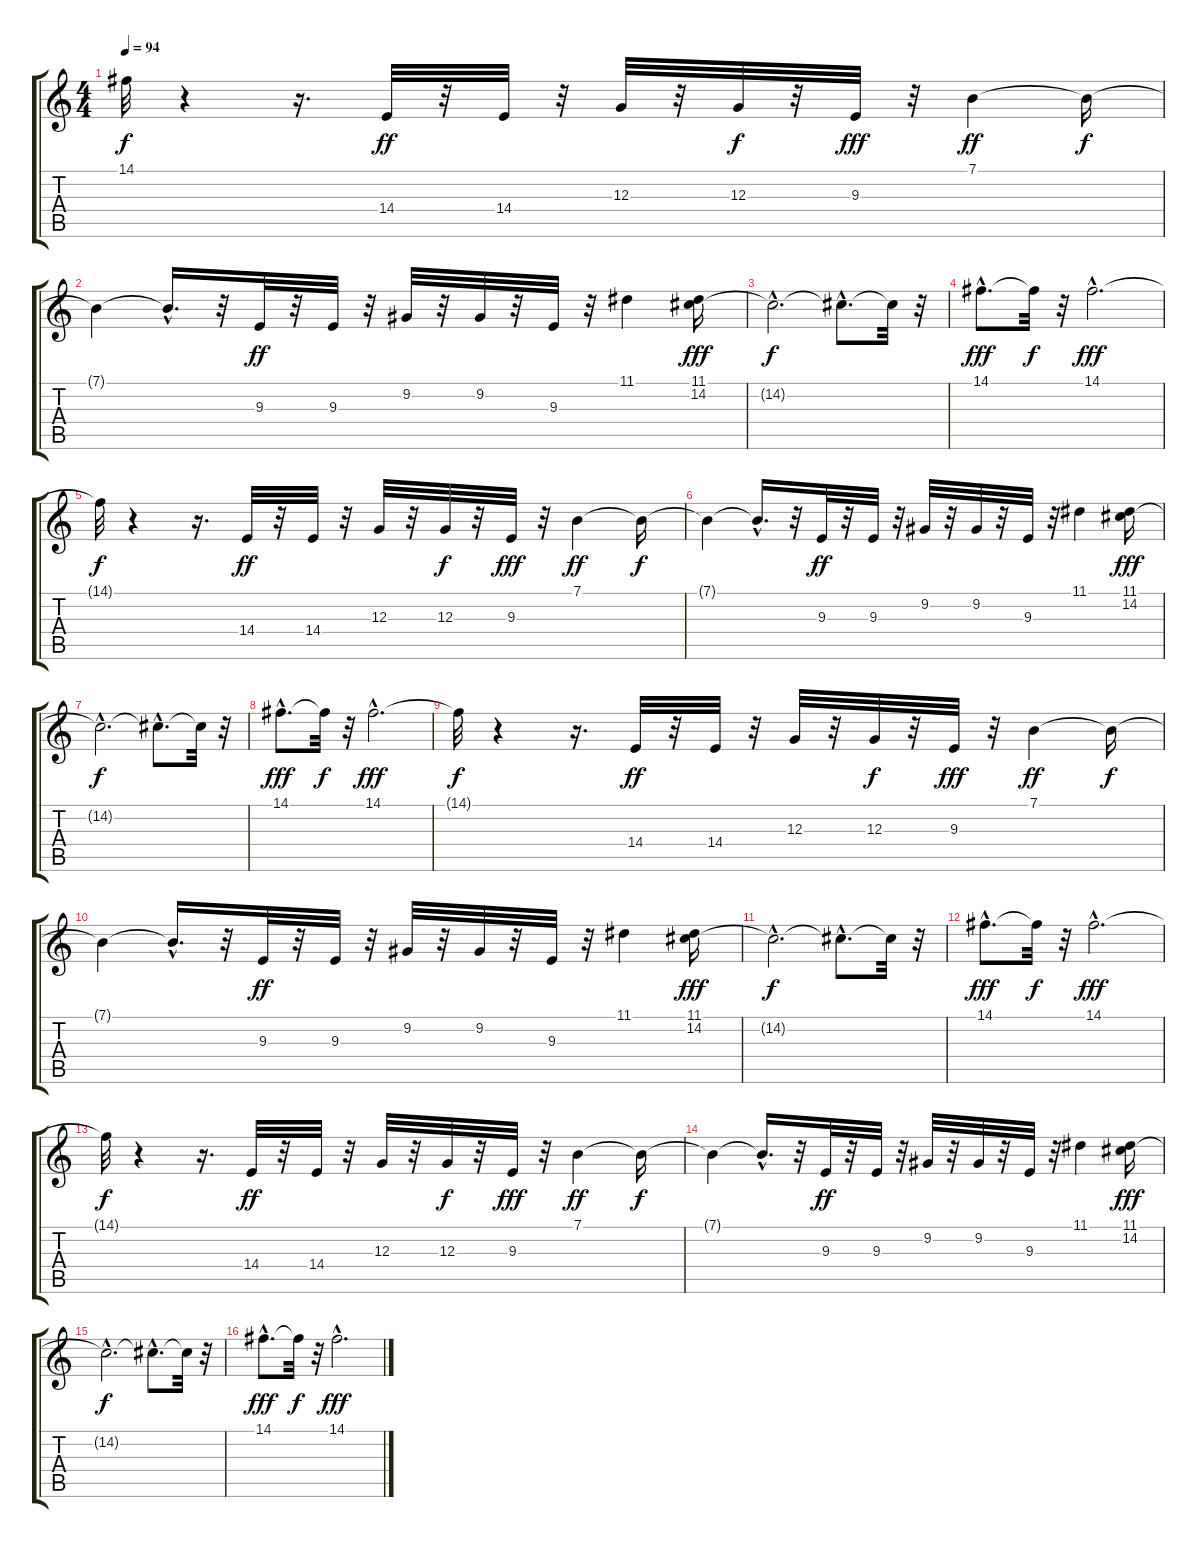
\track "" {instrument pad3polysynth}
\staff {score tabs}
\tuning (E4 B3 G3 D3 A2 E2) {hide}
\ts (4 4)
\tempo 94
\clef g2
\ks c
14.1{t}.32{dy f} r.4 r.16{d} 14.4.32{dy ff} r.32 14.4.32 r.32 12.3.32 r.32 12.3.32{dy f} r.32 9.3.32{dy fff} r.32 7.1.4{dy ff} 7.1{t}.16{dy f} |
7.1{t}.4 7.1{hac t}.16{d} r.32 9.3.32{dy ff} r.32 9.3.32 r.32 9.2.32 r.32 9.2.32 r.32 9.3.32 r.32 11.1.4 (11.1 14.2).16{dy fff} |
14.2{hac t}.2{d dy f} 14.2{hac t}.8{d} 14.2{t}.32 r.32 |
14.1{hac}.8{d dy fff} 14.1{t}.32{dy f} r.32 14.1{hac}.2{d dy fff} |
14.1{t}.32{dy f} r.4 r.16{d} 14.4.32{dy ff} r.32 14.4.32 r.32 12.3.32 r.32 12.3.32{dy f} r.32 9.3.32{dy fff} r.32 7.1.4{dy ff} 7.1{t}.16{dy f} |
7.1{t}.4 7.1{hac t}.16{d} r.32 9.3.32{dy ff} r.32 9.3.32 r.32 9.2.32 r.32 9.2.32 r.32 9.3.32 r.32 11.1.4 (11.1 14.2).16{dy fff} |
14.2{hac t}.2{d dy f} 14.2{hac t}.8{d} 14.2{t}.32 r.32 |
14.1{hac}.8{d dy fff} 14.1{t}.32{dy f} r.32 14.1{hac}.2{d dy fff} |
14.1{t}.32{dy f} r.4 r.16{d} 14.4.32{dy ff} r.32 14.4.32 r.32 12.3.32 r.32 12.3.32{dy f} r.32 9.3.32{dy fff} r.32 7.1.4{dy ff} 7.1{t}.16{dy f} |
7.1{t}.4 7.1{hac t}.16{d} r.32 9.3.32{dy ff} r.32 9.3.32 r.32 9.2.32 r.32 9.2.32 r.32 9.3.32 r.32 11.1.4 (11.1 14.2).16{dy fff} |
14.2{hac t}.2{d dy f} 14.2{hac t}.8{d} 14.2{t}.32 r.32 |
14.1{hac}.8{d dy fff} 14.1{t}.32{dy f} r.32 14.1{hac}.2{d dy fff} |
14.1{t}.32{dy f} r.4 r.16{d} 14.4.32{dy ff} r.32 14.4.32 r.32 12.3.32 r.32 12.3.32{dy f} r.32 9.3.32{dy fff} r.32 7.1.4{dy ff} 7.1{t}.16{dy f} |
7.1{t}.4 7.1{hac t}.16{d} r.32 9.3.32{dy ff} r.32 9.3.32 r.32 9.2.32 r.32 9.2.32 r.32 9.3.32 r.32 11.1.4 (11.1 14.2).16{dy fff} |
14.2{hac t}.2{d dy f} 14.2{hac t}.8{d} 14.2{t}.32 r.32 |
14.1{hac}.8{d dy fff} 14.1{t}.32{dy f} r.32 14.1{hac}.2{d dy fff}
